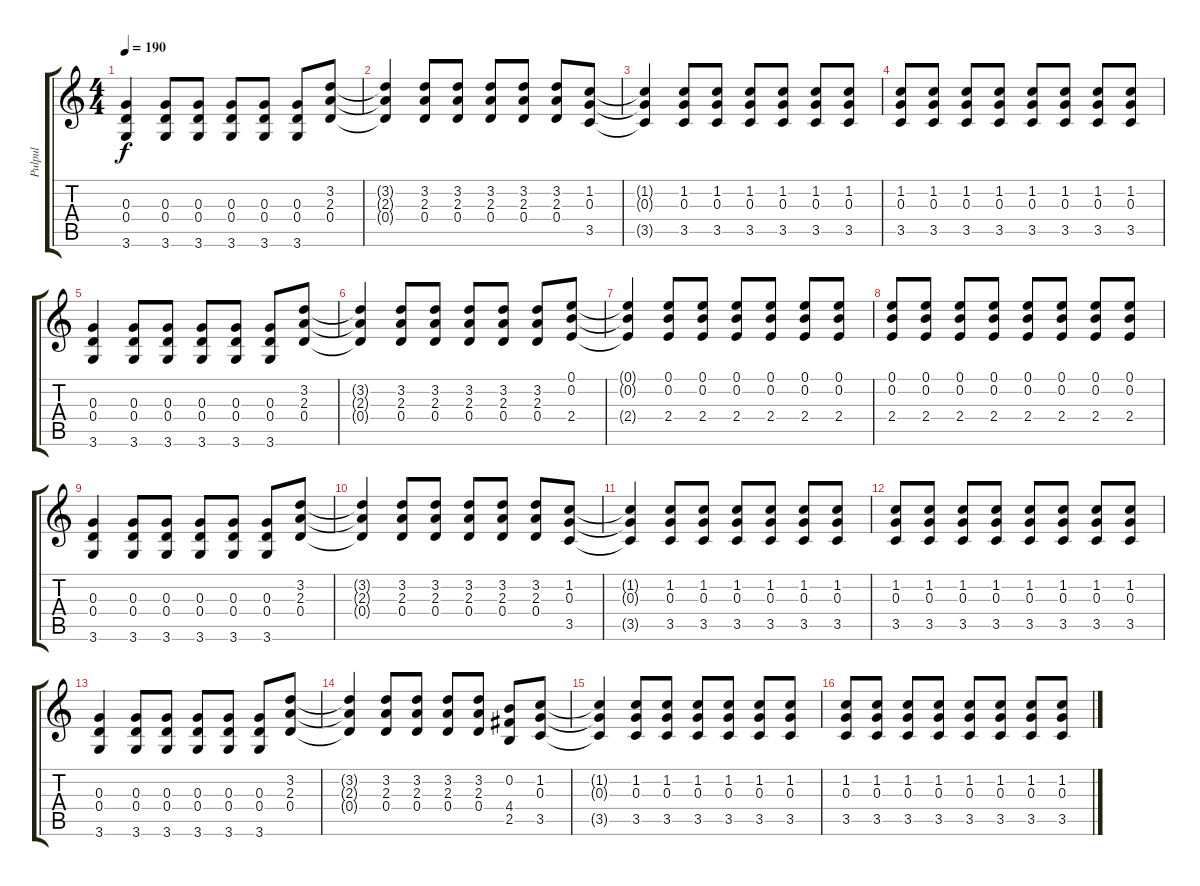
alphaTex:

\track ("Pulpul" "Pulpul") {instrument overdrivenguitar}
\staff {score tabs}
\tuning (E4 B3 G3 D3 A2 E2) {hide}
\ts (4 4)
\tempo 190
\clef g2
\ks c
(0.3 0.4 3.6).4{dy f} (0.3 0.4 3.6).8 (0.3 0.4 3.6).8 (0.3 0.4 3.6).8 (0.3 0.4 3.6).8 (0.3 0.4 3.6).8 (3.2 2.3 0.4).8 |
(3.2{t} 2.3{t} 0.4{t}).4 (3.2 2.3 0.4).8 (3.2 2.3 0.4).8 (3.2 2.3 0.4).8 (3.2 2.3 0.4).8 (3.2 2.3 0.4).8 (1.2 0.3 3.5).8 |
(1.2{t} 0.3{t} 3.5{t}).4 (1.2 0.3 3.5).8 (1.2 0.3 3.5).8 (1.2 0.3 3.5).8 (1.2 0.3 3.5).8 (1.2 0.3 3.5).8 (1.2 0.3 3.5).8 |
(1.2 0.3 3.5).8 (1.2 0.3 3.5).8 (1.2 0.3 3.5).8 (1.2 0.3 3.5).8 (1.2 0.3 3.5).8 (1.2 0.3 3.5).8 (1.2 0.3 3.5).8 (1.2 0.3 3.5).8 |
(0.3 0.4 3.6).4{volume 14 instrument distortionguitar} (0.3 0.4 3.6).8 (0.3 0.4 3.6).8 (0.3 0.4 3.6).8 (0.3 0.4 3.6).8 (0.3 0.4 3.6).8 (3.2 2.3 0.4).8 |
(3.2{t} 2.3{t} 0.4{t}).4 (3.2 2.3 0.4).8 (3.2 2.3 0.4).8 (3.2 2.3 0.4).8 (3.2 2.3 0.4).8 (3.2 2.3 0.4).8 (0.1 0.2 2.4).8 |
(0.1{t} 0.2{t} 2.4{t}).4 (0.1 0.2 2.4).8 (0.1 0.2 2.4).8 (0.1 0.2 2.4).8 (0.1 0.2 2.4).8 (0.1 0.2 2.4).8 (0.1 0.2 2.4).8 |
(0.1 0.2 2.4).8 (0.1 0.2 2.4).8 (0.1 0.2 2.4).8 (0.1 0.2 2.4).8 (0.1 0.2 2.4).8 (0.1 0.2 2.4).8 (0.1 0.2 2.4).8 (0.1 0.2 2.4).8 |
(0.3 0.4 3.6).4 (0.3 0.4 3.6).8 (0.3 0.4 3.6).8 (0.3 0.4 3.6).8 (0.3 0.4 3.6).8 (0.3 0.4 3.6).8 (3.2 2.3 0.4).8 |
(3.2{t} 2.3{t} 0.4{t}).4 (3.2 2.3 0.4).8 (3.2 2.3 0.4).8 (3.2 2.3 0.4).8 (3.2 2.3 0.4).8 (3.2 2.3 0.4).8 (1.2 0.3 3.5).8 |
(1.2{t} 0.3{t} 3.5{t}).4 (1.2 0.3 3.5).8 (1.2 0.3 3.5).8 (1.2 0.3 3.5).8 (1.2 0.3 3.5).8 (1.2 0.3 3.5).8 (1.2 0.3 3.5).8 |
(1.2 0.3 3.5).8 (1.2 0.3 3.5).8 (1.2 0.3 3.5).8 (1.2 0.3 3.5).8 (1.2 0.3 3.5).8 (1.2 0.3 3.5).8 (1.2 0.3 3.5).8 (1.2 0.3 3.5).8 |
(0.3 0.4 3.6).4{volume 10 instrument overdrivenguitar} (0.3 0.4 3.6).8 (0.3 0.4 3.6).8 (0.3 0.4 3.6).8 (0.3 0.4 3.6).8 (0.3 0.4 3.6).8 (3.2 2.3 0.4).8 |
(3.2{t} 2.3{t} 0.4{t}).4 (3.2 2.3 0.4).8 (3.2 2.3 0.4).8 (3.2 2.3 0.4).8 (3.2 2.3 0.4).8 (0.2 4.4 2.5).8 (1.2 0.3 3.5).8 |
(1.2{t} 0.3{t} 3.5{t}).4 (1.2 0.3 3.5).8 (1.2 0.3 3.5).8 (1.2 0.3 3.5).8 (1.2 0.3 3.5).8 (1.2 0.3 3.5).8 (1.2 0.3 3.5).8 |
(1.2 0.3 3.5).8 (1.2 0.3 3.5).8 (1.2 0.3 3.5).8 (1.2 0.3 3.5).8 (1.2 0.3 3.5).8 (1.2 0.3 3.5).8 (1.2 0.3 3.5).8 (1.2 0.3 3.5).8
